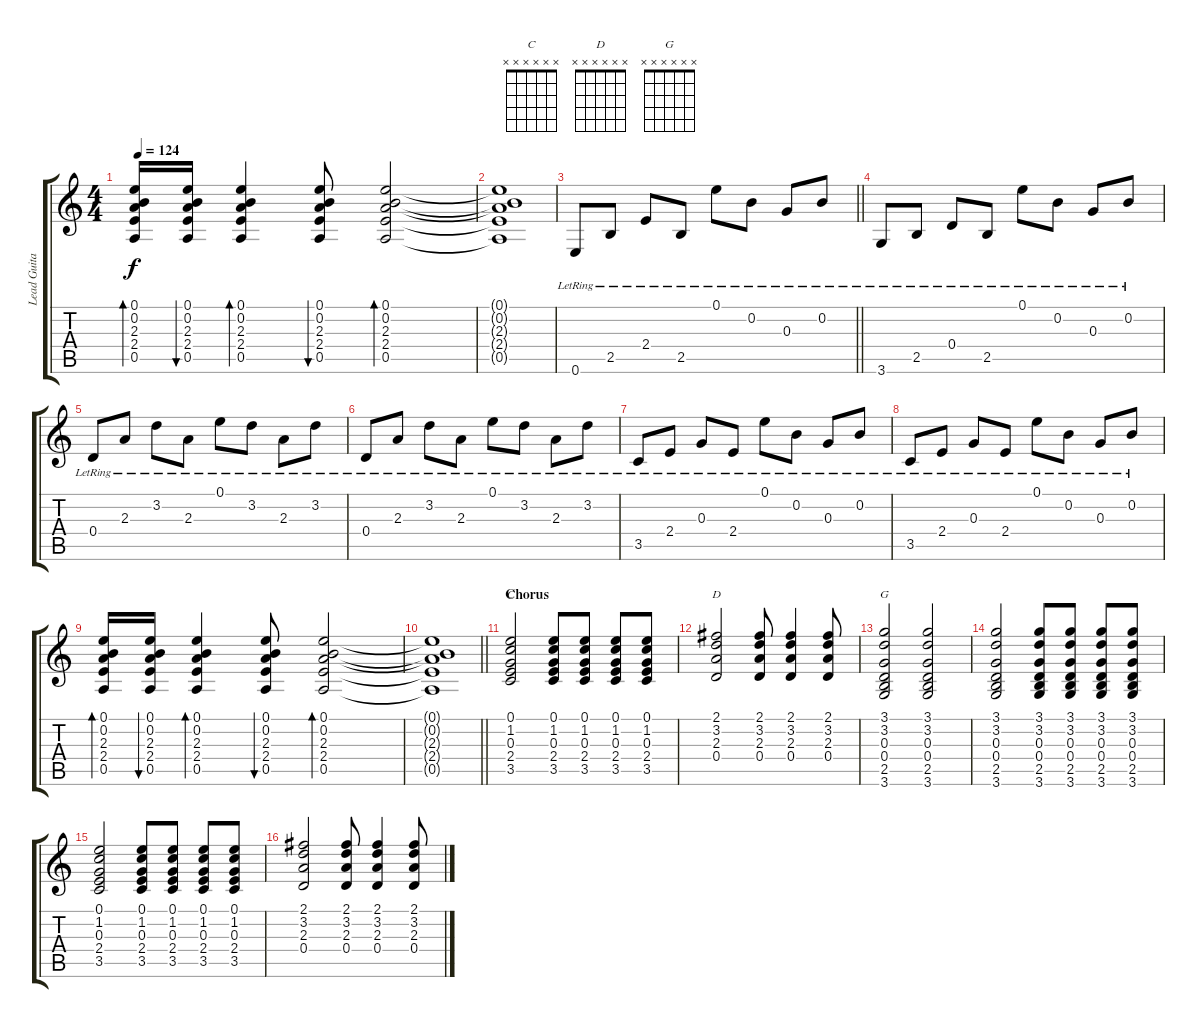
\track ("Lead Guitar" "Lead Guita") {instrument electricguitarclean}
\staff {score tabs}
\tuning (E4 B3 G3 D3 A2 E2) {hide}
\chord ("C" x x x x x x)
\chord ("D" x x x x x x)
\chord ("G" x x x x x x)
\ts (4 4)
\tempo 124
\clef g2
\ks c
(0.1 0.2 2.3 2.4 0.5).16{bd 60 dy f} (0.1 0.2 2.3 2.4 0.5).16{bu 60} (0.1 0.2 2.3 2.4 0.5).4{bd 60} (0.1 0.2 2.3 2.4 0.5).8{bu 60} (0.1 0.2 2.3 2.4 0.5).2{bd 60} |
(0.1{t} 0.2{t} 2.3{t} 2.4{t} 0.5{t}).1 |
\barLineRight lightlight
0.6{lr}.8 2.5{lr}.8 2.4{lr}.8 2.5{lr}.8 0.1{lr}.8 0.2{lr}.8 0.3{lr}.8 0.2{lr}.8 |
3.6{lr}.8 2.5{lr}.8 0.4{lr}.8 2.5{lr}.8 0.1{lr}.8 0.2{lr}.8 0.3{lr}.8 0.2{lr}.8 |
0.4{lr}.8 2.3{lr}.8 3.2{lr}.8 2.3{lr}.8 0.1{lr}.8 3.2{lr}.8 2.3{lr}.8 3.2{lr}.8 |
0.4{lr}.8 2.3{lr}.8 3.2{lr}.8 2.3{lr}.8 0.1{lr}.8 3.2{lr}.8 2.3{lr}.8 3.2{lr}.8 |
3.5{lr}.8 2.4{lr}.8 0.3{lr}.8 2.4{lr}.8 0.1{lr}.8 0.2{lr}.8 0.3{lr}.8 0.2{lr}.8 |
3.5{lr}.8 2.4{lr}.8 0.3{lr}.8 2.4{lr}.8 0.1{lr}.8 0.2{lr}.8 0.3{lr}.8 0.2{lr}.8 |
(0.1 0.2 2.3 2.4 0.5).16{bd 60} (0.1 0.2 2.3 2.4 0.5).16{bu 60} (0.1 0.2 2.3 2.4 0.5).4{bd 60} (0.1 0.2 2.3 2.4 0.5).8{bu 60} (0.1 0.2 2.3 2.4 0.5).2{bd 60} |
\barLineRight lightlight
(0.1{t} 0.2{t} 2.3{t} 2.4{t} 0.5{t}).1 |
\section ("" "Chorus")
(0.1 1.2 0.3 2.4 3.5).2{ch "C"} (0.1 1.2 0.3 2.4 3.5).8 (0.1 1.2 0.3 2.4 3.5).8 (0.1 1.2 0.3 2.4 3.5).8 (0.1 1.2 0.3 2.4 3.5).8 |
(2.1 3.2 2.3 0.4).2{ch "D"} (2.1 3.2 2.3 0.4).8 (2.1 3.2 2.3 0.4).4 (2.1 3.2 2.3 0.4).8 |
(3.1 3.2 0.3 0.4 2.5 3.6).2{ch "G"} (3.1 3.2 0.3 0.4 2.5 3.6).2 |
(3.1 3.2 0.3 0.4 2.5 3.6).2 (3.1 3.2 0.3 0.4 2.5 3.6).8 (3.1 3.2 0.3 0.4 2.5 3.6).8 (3.1 3.2 0.3 0.4 2.5 3.6).8 (3.1 3.2 0.3 0.4 2.5 3.6).8 |
(0.1 1.2 0.3 2.4 3.5).2 (0.1 1.2 0.3 2.4 3.5).8 (0.1 1.2 0.3 2.4 3.5).8 (0.1 1.2 0.3 2.4 3.5).8 (0.1 1.2 0.3 2.4 3.5).8 |
(2.1 3.2 2.3 0.4).2 (2.1 3.2 2.3 0.4).8 (2.1 3.2 2.3 0.4).4 (2.1 3.2 2.3 0.4).8
